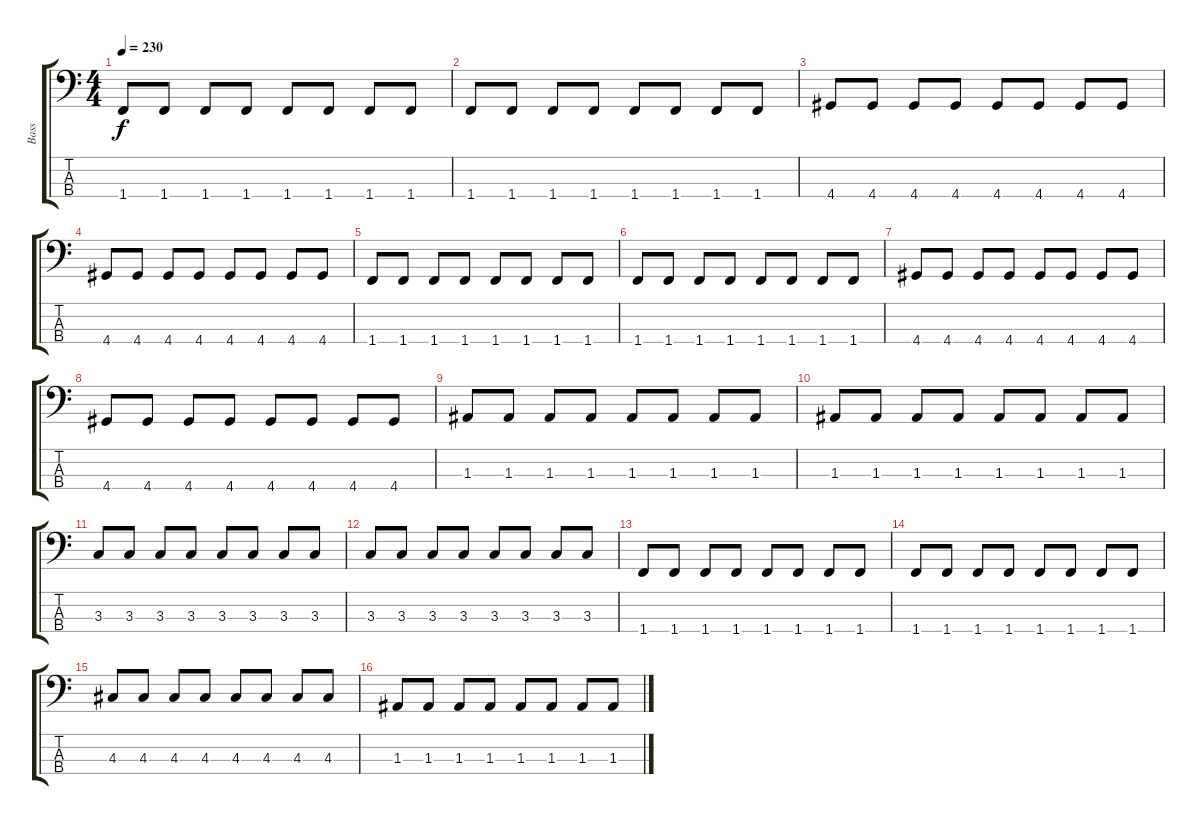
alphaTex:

\track ("Bass" "Bass") {instrument electricbasspick}
\staff {score tabs}
\tuning (G2 D2 A1 E1) {hide}
\ts (4 4)
\tempo 230
\clef f4
\ks c
1.4.8{dy f} 1.4.8 1.4.8 1.4.8 1.4.8 1.4.8 1.4.8 1.4.8 |
1.4.8 1.4.8 1.4.8 1.4.8 1.4.8 1.4.8 1.4.8 1.4.8 |
4.4.8 4.4.8 4.4.8 4.4.8 4.4.8 4.4.8 4.4.8 4.4.8 |
4.4.8 4.4.8 4.4.8 4.4.8 4.4.8 4.4.8 4.4.8 4.4.8 |
1.4.8 1.4.8 1.4.8 1.4.8 1.4.8 1.4.8 1.4.8 1.4.8 |
1.4.8 1.4.8 1.4.8 1.4.8 1.4.8 1.4.8 1.4.8 1.4.8 |
4.4.8 4.4.8 4.4.8 4.4.8 4.4.8 4.4.8 4.4.8 4.4.8 |
4.4.8 4.4.8 4.4.8 4.4.8 4.4.8 4.4.8 4.4.8 4.4.8 |
1.3.8 1.3.8 1.3.8 1.3.8 1.3.8 1.3.8 1.3.8 1.3.8 |
1.3.8 1.3.8 1.3.8 1.3.8 1.3.8 1.3.8 1.3.8 1.3.8 |
3.3.8 3.3.8 3.3.8 3.3.8 3.3.8 3.3.8 3.3.8 3.3.8 |
3.3.8 3.3.8 3.3.8 3.3.8 3.3.8 3.3.8 3.3.8 3.3.8 |
1.4.8 1.4.8 1.4.8 1.4.8 1.4.8 1.4.8 1.4.8 1.4.8 |
1.4.8 1.4.8 1.4.8 1.4.8 1.4.8 1.4.8 1.4.8 1.4.8 |
4.3.8 4.3.8 4.3.8 4.3.8 4.3.8 4.3.8 4.3.8 4.3.8 |
1.3.8 1.3.8 1.3.8 1.3.8 1.3.8 1.3.8 1.3.8 1.3.8
